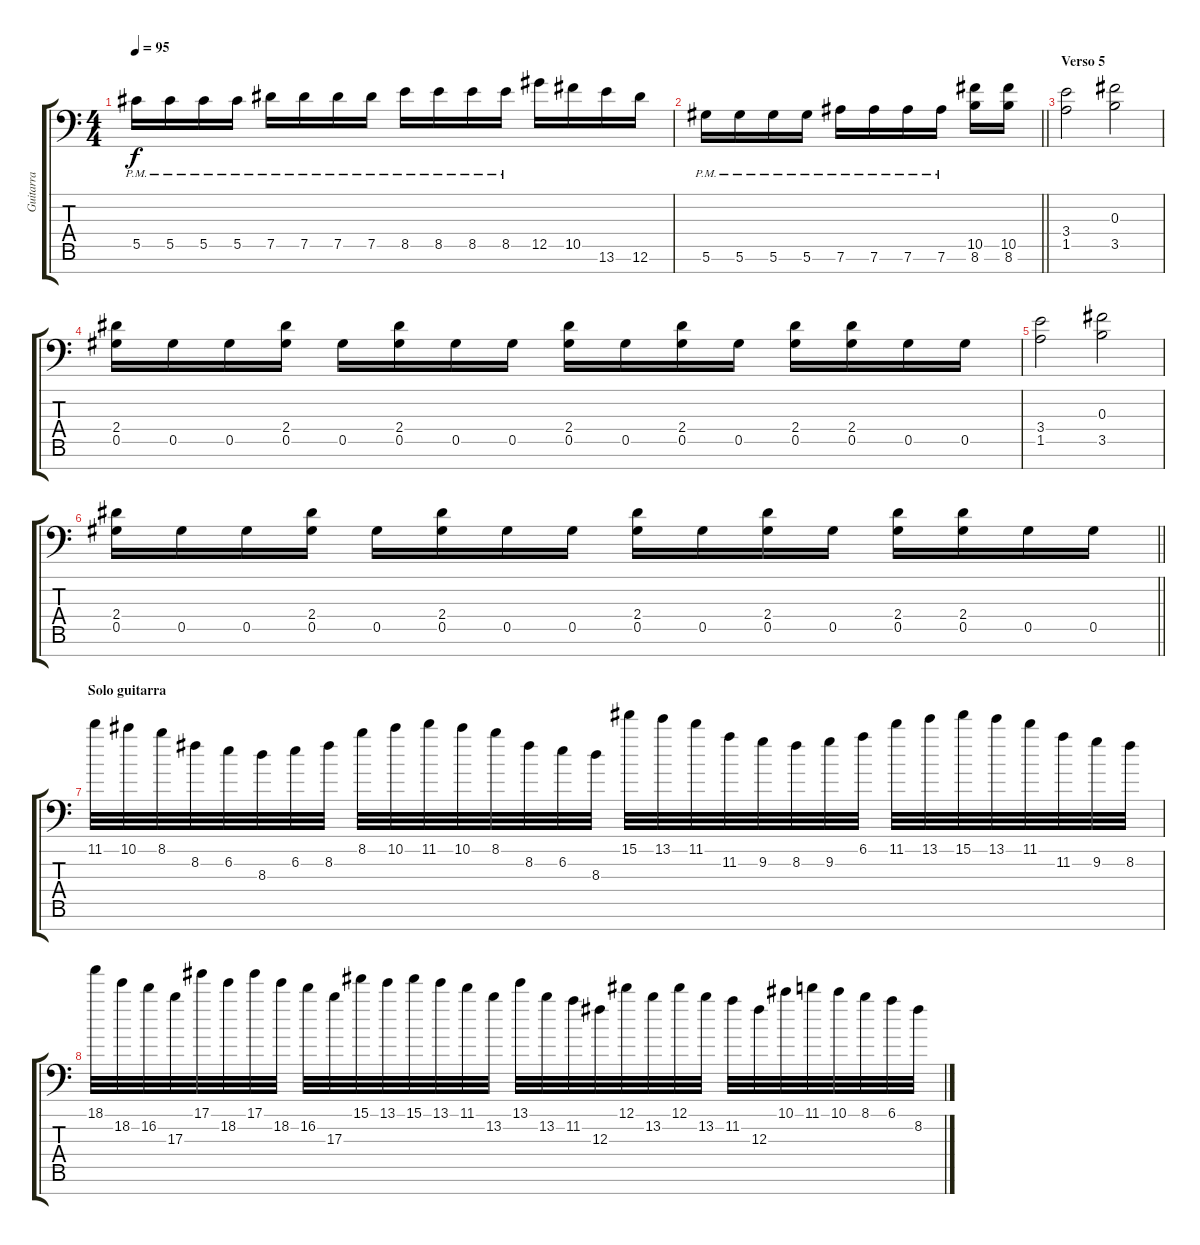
\track ("Guitarra" "Guitarra") {instrument overdrivenguitar}
\staff {score tabs}
\tuning (Eb4 Bb3 Gb3 Db3 Ab2 Eb2 Bb1) {hide}
\ts (4 4)
\tempo 95
\clef f4
\ks c
5.5{pm}.16{dy f} 5.5{pm}.16 5.5{pm}.16 5.5{pm}.16 7.5{pm}.16 7.5{pm}.16 7.5{pm}.16 7.5{pm}.16 8.5{pm}.16 8.5{pm}.16 8.5{pm}.16 8.5{pm}.16 12.5.16 10.5.16 13.6.16 12.6.16 |
\barLineRight lightlight
5.6{pm}.16 5.6{pm}.16 5.6{pm}.16 5.6{pm}.16 7.6{pm}.16 7.6{pm}.16 7.6{pm}.16 7.6{pm}.16 (10.5 8.6).16 (10.5 8.6).16 |
\section ("" "Verso 5")
(3.4 1.5).2 (0.3 3.5).2 |
(2.4 0.5).16 0.5.16 0.5.16 (2.4 0.5).16 0.5.16 (2.4 0.5).16 0.5.16 0.5.16 (2.4 0.5).16 0.5.16 (2.4 0.5).16 0.5.16 (2.4 0.5).16 (2.4 0.5).16 0.5.16 0.5.16 |
(3.4 1.5).2 (0.3 3.5).2 |
\barLineRight lightlight
(2.4 0.5).16 0.5.16 0.5.16 (2.4 0.5).16 0.5.16 (2.4 0.5).16 0.5.16 0.5.16 (2.4 0.5).16 0.5.16 (2.4 0.5).16 0.5.16 (2.4 0.5).16 (2.4 0.5).16 0.5.16 0.5.16 |
\section ("" "Solo guitarra")
11.1.32 10.1.32 8.1.32 8.2.32 6.2.32 8.3.32 6.2.32 8.2.32 8.1.32 10.1.32 11.1.32 10.1.32 8.1.32 8.2.32 6.2.32 8.3.32 15.1.32 13.1.32 11.1.32 11.2.32 9.2.32 8.2.32 9.2.32 6.1.32 11.1.32 13.1.32 15.1.32 13.1.32 11.1.32 11.2.32 9.2.32 8.2.32 |
18.1.32 18.2.32 16.2.32 17.3.32 17.1.32 18.2.32 17.1.32 18.2.32 16.2.32 17.3.32 15.1.32 13.1.32 15.1.32 13.1.32 11.1.32 13.2.32 13.1.32 13.2.32 11.2.32 12.3.32 12.1.32 13.2.32 12.1.32 13.2.32 11.2.32 12.3.32 10.1.32 11.1.32 10.1.32 8.1.32 6.1.32 8.2.32
